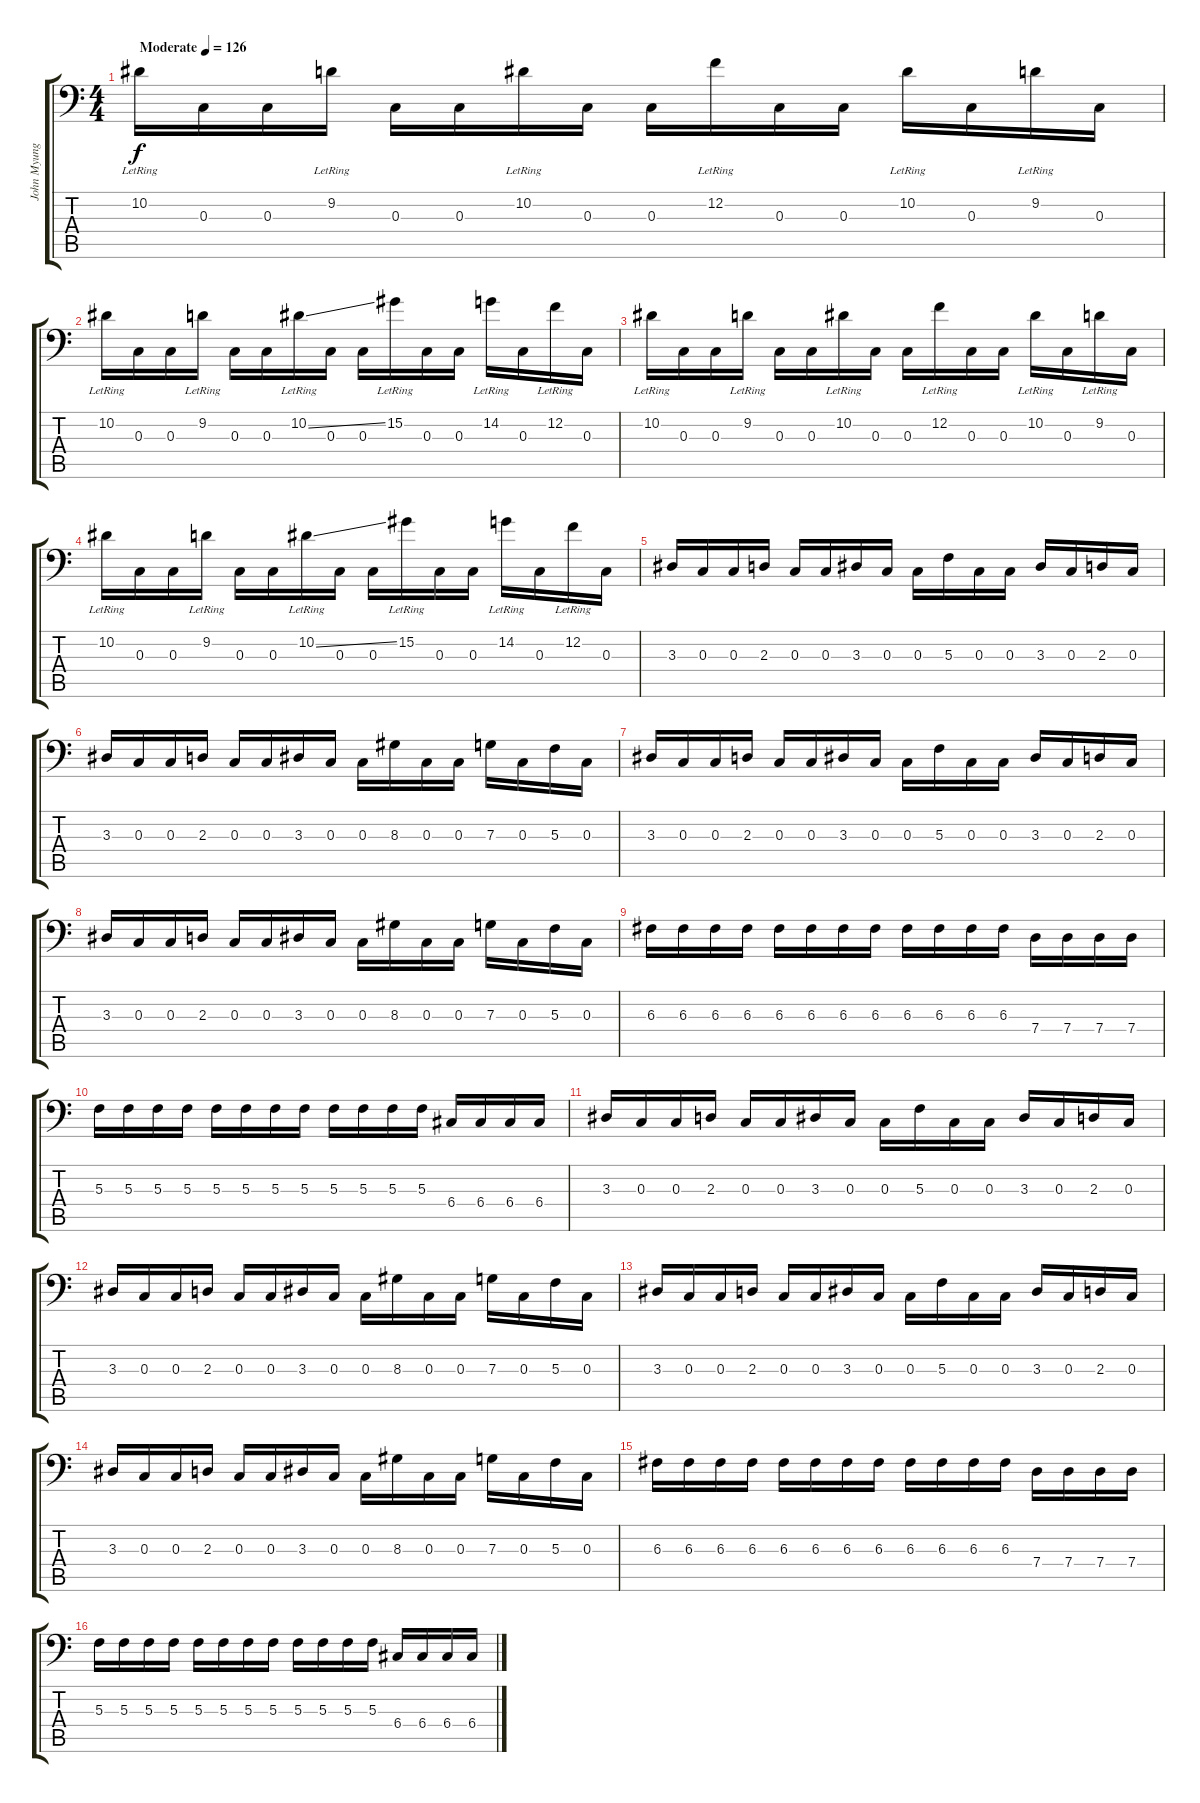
\track ("John Myung" "John Myung") {instrument electricbassfinger}
\staff {score tabs}
\tuning (Bb2 F2 C2 G1 D1 A0) {hide}
\ts (4 4)
\tempo (126 "Moderate")
\clef f4
\ks c
10.2{lr}.16{dy f instrument electricbassfinger} 0.3.16 0.3.16 9.2{lr}.16 0.3.16 0.3.16 10.2{lr}.16 0.3.16 0.3.16 12.2{lr}.16 0.3.16 0.3.16 10.2{lr}.16 0.3.16 9.2{lr}.16 0.3.16 |
10.2{lr}.16 0.3.16 0.3.16 9.2{lr}.16 0.3.16 0.3.16 10.2{ss lr}.16 0.3.16 0.3.16 15.2{lr}.16 0.3.16 0.3.16 14.2{lr}.16 0.3.16 12.2{lr}.16 0.3.16 |
10.2{lr}.16 0.3.16 0.3.16 9.2{lr}.16 0.3.16 0.3.16 10.2{lr}.16 0.3.16 0.3.16 12.2{lr}.16 0.3.16 0.3.16 10.2{lr}.16 0.3.16 9.2{lr}.16 0.3.16 |
10.2{lr}.16 0.3.16 0.3.16 9.2{lr}.16 0.3.16 0.3.16 10.2{ss lr}.16 0.3.16 0.3.16 15.2{lr}.16 0.3.16 0.3.16 14.2{lr}.16 0.3.16 12.2{lr}.16 0.3.16 |
3.3.16 0.3.16 0.3.16 2.3.16 0.3.16 0.3.16 3.3.16 0.3.16 0.3.16 5.3.16 0.3.16 0.3.16 3.3.16 0.3.16 2.3.16 0.3.16 |
3.3.16 0.3.16 0.3.16 2.3.16 0.3.16 0.3.16 3.3.16 0.3.16 0.3.16 8.3.16 0.3.16 0.3.16 7.3.16 0.3.16 5.3.16 0.3.16 |
3.3.16 0.3.16 0.3.16 2.3.16 0.3.16 0.3.16 3.3.16 0.3.16 0.3.16 5.3.16 0.3.16 0.3.16 3.3.16 0.3.16 2.3.16 0.3.16 |
3.3.16 0.3.16 0.3.16 2.3.16 0.3.16 0.3.16 3.3.16 0.3.16 0.3.16 8.3.16 0.3.16 0.3.16 7.3.16 0.3.16 5.3.16 0.3.16 |
6.3.16 6.3.16 6.3.16 6.3.16 6.3.16 6.3.16 6.3.16 6.3.16 6.3.16 6.3.16 6.3.16 6.3.16 7.4.16 7.4.16 7.4.16 7.4.16 |
5.3.16 5.3.16 5.3.16 5.3.16 5.3.16 5.3.16 5.3.16 5.3.16 5.3.16 5.3.16 5.3.16 5.3.16 6.4.16 6.4.16 6.4.16 6.4.16 |
3.3.16 0.3.16 0.3.16 2.3.16 0.3.16 0.3.16 3.3.16 0.3.16 0.3.16 5.3.16 0.3.16 0.3.16 3.3.16 0.3.16 2.3.16 0.3.16 |
3.3.16 0.3.16 0.3.16 2.3.16 0.3.16 0.3.16 3.3.16 0.3.16 0.3.16 8.3.16 0.3.16 0.3.16 7.3.16 0.3.16 5.3.16 0.3.16 |
3.3.16 0.3.16 0.3.16 2.3.16 0.3.16 0.3.16 3.3.16 0.3.16 0.3.16 5.3.16 0.3.16 0.3.16 3.3.16 0.3.16 2.3.16 0.3.16 |
3.3.16 0.3.16 0.3.16 2.3.16 0.3.16 0.3.16 3.3.16 0.3.16 0.3.16 8.3.16 0.3.16 0.3.16 7.3.16 0.3.16 5.3.16 0.3.16 |
6.3.16 6.3.16 6.3.16 6.3.16 6.3.16 6.3.16 6.3.16 6.3.16 6.3.16 6.3.16 6.3.16 6.3.16 7.4.16 7.4.16 7.4.16 7.4.16 |
5.3.16 5.3.16 5.3.16 5.3.16 5.3.16 5.3.16 5.3.16 5.3.16 5.3.16 5.3.16 5.3.16 5.3.16 6.4.16 6.4.16 6.4.16 6.4.16
